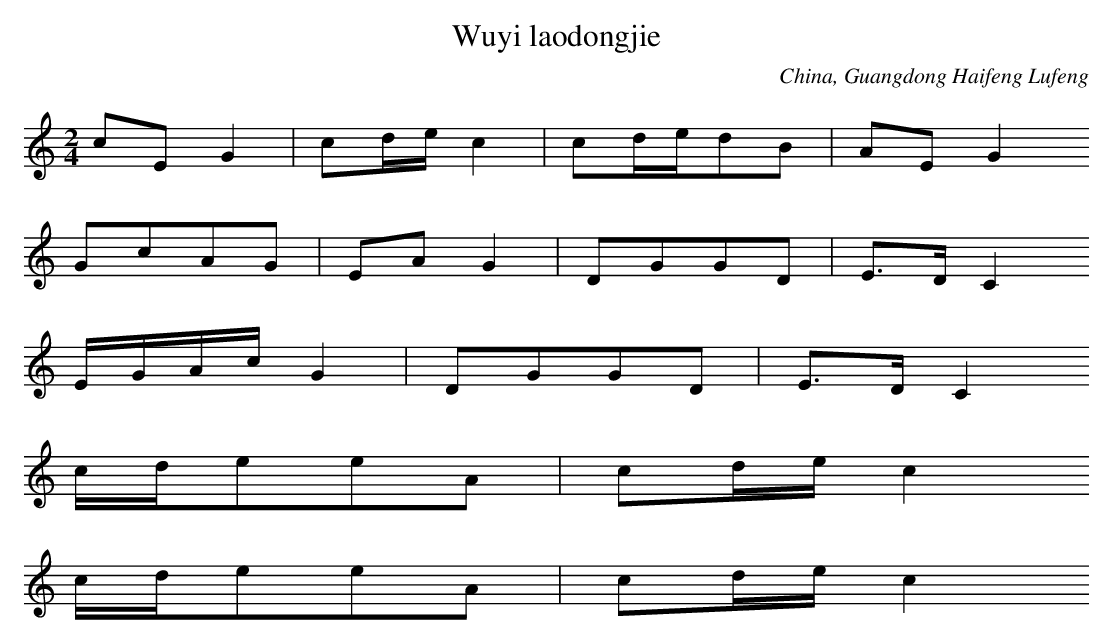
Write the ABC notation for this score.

X:1
T: Wuyi laodongjie
O: China, Guangdong Haifeng Lufeng
M: 2/4
L: 1/16
K: C
c2E2G4 | c2dec4 | c2ded2B2 | A2E2G4
G2c2A2G2 | E2A2G4 | D2G2G2D2 | E3DC4
EGAcG4 | D2G2G2D2 | E3DC4
cde2e2A2 | c2dec4
cde2e2A2 | c2dec4
